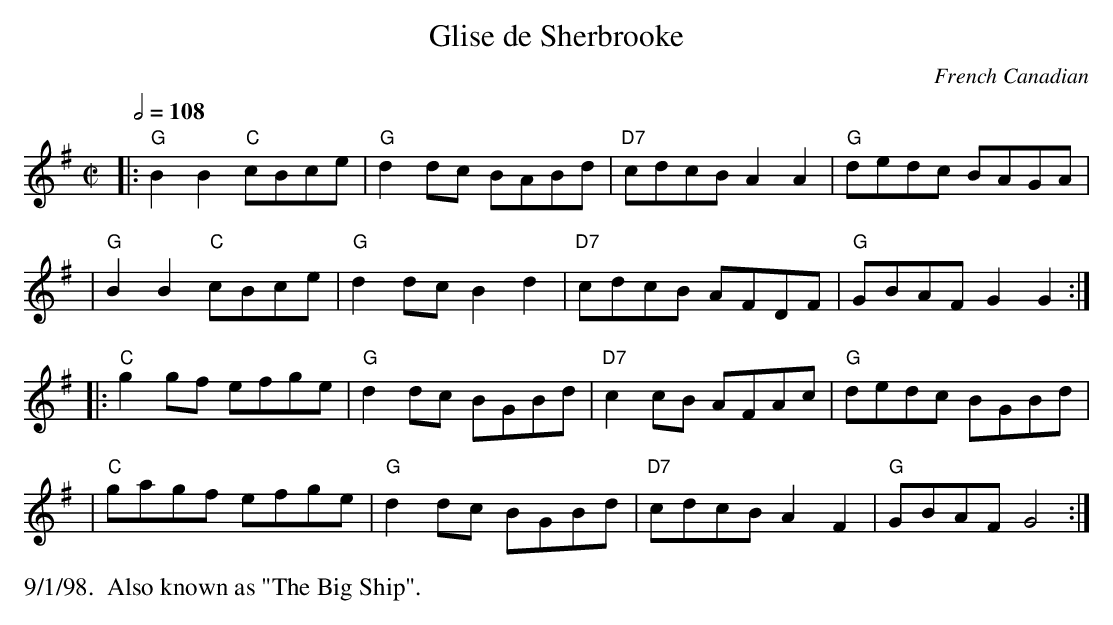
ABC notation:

X:1
T: Glise de Sherbrooke
C: French Canadian
M: C|
L:1/8
Q: 1/2=108
K: G
|: "G"B2 B2 "C"cBce | "G"d2 dc BABd | "D7"cdcB A2 A2 | "G"dedc BAGA |
| "G"B2 B2 "C"cBce | "G"d2 dc B2 d2 | "D7"cdcB AFDF | "G"GBAF G2 G2 :|
|: "C"g2 gf efge | "G"d2 dc BGBd | "D7"c2 cB AFAc | "G"dedc BGBd |
| "C"gagf efge | "G"d2 dc BGBd | "D7"cdcB A2 F2 | "G"GBAF G4 :|
